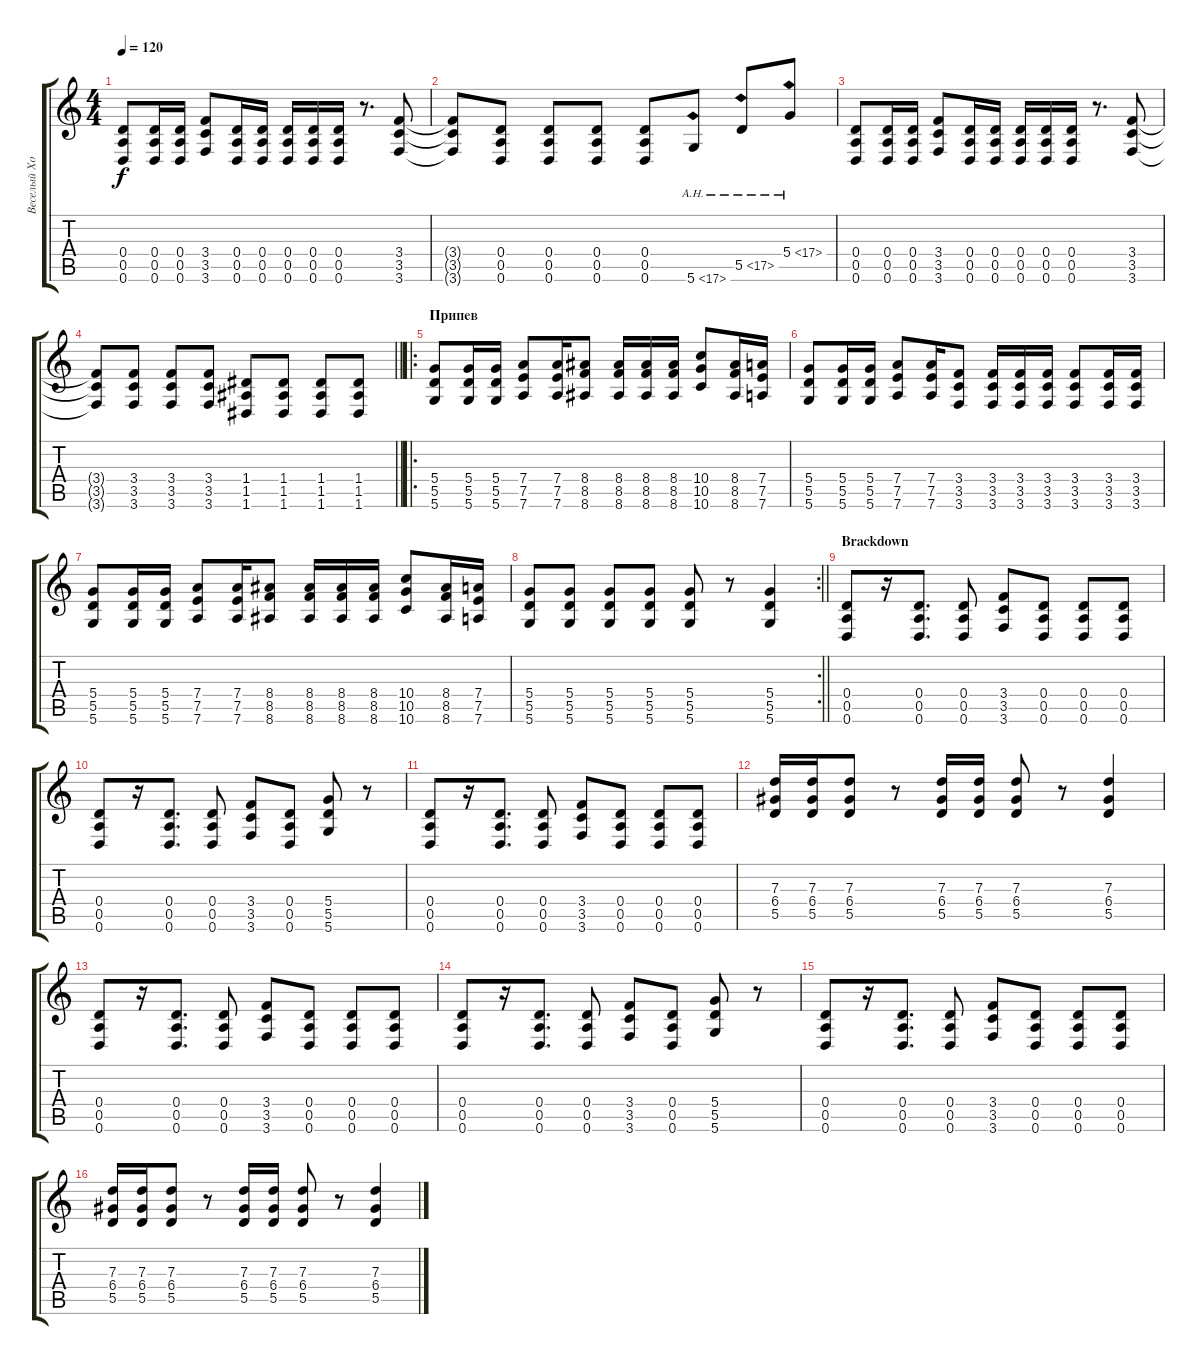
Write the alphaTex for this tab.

\track ("Веселый Хобит" "Веселый Хо") {instrument overdrivenguitar}
\staff {score tabs}
\tuning (E4 B3 G3 D3 A2 D2) {hide}
\ts (4 4)
\tempo 120
\clef g2
\ks c
(0.4 0.5 0.6).8{dy f} (0.4 0.5 0.6).16 (0.4 0.5 0.6).16 (3.4 3.5 3.6).8 (0.4 0.5 0.6).16 (0.4 0.5 0.6).16 (0.4 0.5 0.6).16 (0.4 0.5 0.6).16 (0.4 0.5 0.6).16 r.8{d} (3.4 3.5 3.6).8 |
(3.4{t} 3.5{t} 3.6{t}).8 (0.4 0.5 0.6).8 (0.4 0.5 0.6).8 (0.4 0.5 0.6).8 (0.4 0.5 0.6).8 5.6{ah 12}.8 5.5{ah 12}.8 5.4{ah 12}.8 |
(0.4 0.5 0.6).8 (0.4 0.5 0.6).16 (0.4 0.5 0.6).16 (3.4 3.5 3.6).8 (0.4 0.5 0.6).16 (0.4 0.5 0.6).16 (0.4 0.5 0.6).16 (0.4 0.5 0.6).16 (0.4 0.5 0.6).16 r.8{d} (3.4 3.5 3.6).8 |
\barLineRight lightlight
(3.4{t} 3.5{t} 3.6{t}).8 (3.4 3.5 3.6).8 (3.4 3.5 3.6).8 (3.4 3.5 3.6).8 (1.4 1.5 1.6).8 (1.4 1.5 1.6).8 (1.4 1.5 1.6).8 (1.4 1.5 1.6).8 |
\ro
\section ("" "Припев")
(5.4 5.5 5.6).8 (5.4 5.5 5.6).16 (5.4 5.5 5.6).16 (7.4 7.5 7.6).8 (7.4 7.5 7.6).16 (8.4 8.5 8.6).8 (8.4 8.5 8.6).16 (8.4 8.5 8.6).16 (8.4 8.5 8.6).16 (10.4 10.5 10.6).8 (8.4 8.5 8.6).16 (7.4 7.5 7.6).16 |
(5.4 5.5 5.6).8 (5.4 5.5 5.6).16 (5.4 5.5 5.6).16 (7.4 7.5 7.6).8 (7.4 7.5 7.6).16 (3.4 3.5 3.6).8 (3.4 3.5 3.6).16 (3.4 3.5 3.6).16 (3.4 3.5 3.6).16 (3.4 3.5 3.6).8 (3.4 3.5 3.6).16 (3.4 3.5 3.6).16 |
(5.4 5.5 5.6).8 (5.4 5.5 5.6).16 (5.4 5.5 5.6).16 (7.4 7.5 7.6).8 (7.4 7.5 7.6).16 (8.4 8.5 8.6).8 (8.4 8.5 8.6).16 (8.4 8.5 8.6).16 (8.4 8.5 8.6).16 (10.4 10.5 10.6).8 (8.4 8.5 8.6).16 (7.4 7.5 7.6).16 |
\rc 2
\barLineRight lightlight
(5.4 5.5 5.6).8 (5.4 5.5 5.6).8 (5.4 5.5 5.6).8 (5.4 5.5 5.6).8 (5.4 5.5 5.6).8 r.8 (5.4 5.5 5.6).4 |
\section ("" "Brackdown")
(0.4 0.5 0.6).8 r.16 (0.4 0.5 0.6).8{d} (0.4 0.5 0.6).8 (3.4 3.5 3.6).8 (0.4 0.5 0.6).8 (0.4 0.5 0.6).8 (0.4 0.5 0.6).8 |
(0.4 0.5 0.6).8 r.16 (0.4 0.5 0.6).8{d} (0.4 0.5 0.6).8 (3.4 3.5 3.6).8 (0.4 0.5 0.6).8 (5.4 5.5 5.6).8 r.8 |
(0.4 0.5 0.6).8 r.16 (0.4 0.5 0.6).8{d} (0.4 0.5 0.6).8 (3.4 3.5 3.6).8 (0.4 0.5 0.6).8 (0.4 0.5 0.6).8 (0.4 0.5 0.6).8 |
(7.3 6.4 5.5).16 (7.3 6.4 5.5).16 (7.3 6.4 5.5).8 r.8 (7.3 6.4 5.5).16 (7.3 6.4 5.5).16 (7.3 6.4 5.5).8 r.8 (7.3 6.4 5.5).4 |
(0.4 0.5 0.6).8 r.16 (0.4 0.5 0.6).8{d} (0.4 0.5 0.6).8 (3.4 3.5 3.6).8 (0.4 0.5 0.6).8 (0.4 0.5 0.6).8 (0.4 0.5 0.6).8 |
(0.4 0.5 0.6).8 r.16 (0.4 0.5 0.6).8{d} (0.4 0.5 0.6).8 (3.4 3.5 3.6).8 (0.4 0.5 0.6).8 (5.4 5.5 5.6).8 r.8 |
(0.4 0.5 0.6).8 r.16 (0.4 0.5 0.6).8{d} (0.4 0.5 0.6).8 (3.4 3.5 3.6).8 (0.4 0.5 0.6).8 (0.4 0.5 0.6).8 (0.4 0.5 0.6).8 |
(7.3 6.4 5.5).16 (7.3 6.4 5.5).16 (7.3 6.4 5.5).8 r.8 (7.3 6.4 5.5).16 (7.3 6.4 5.5).16 (7.3 6.4 5.5).8 r.8 (7.3 6.4 5.5).4
